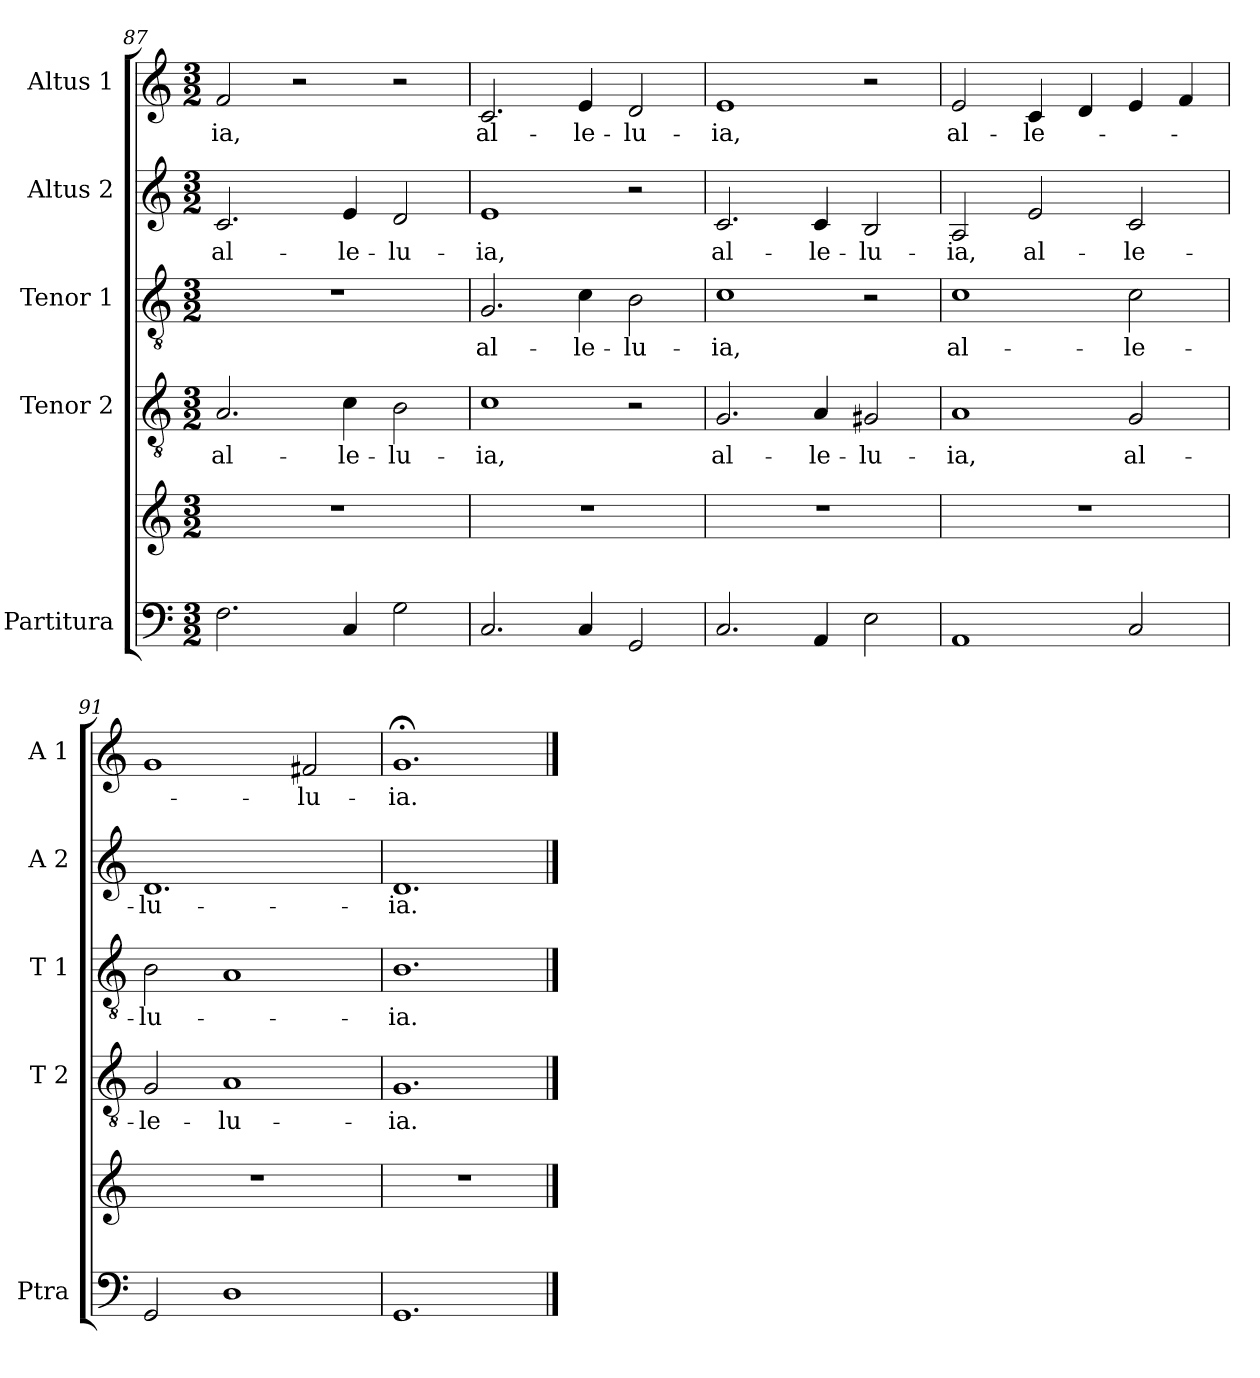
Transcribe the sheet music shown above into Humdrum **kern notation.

**kern	**kern	**kern	**text	**kern	**text	**kern	**text	**kern	**text
*part5	*part5	*part4	*part4	*part3	*part3	*part2	*part2	*part1	*part1
*staff6	*staff5	*staff4	*staff4	*staff3	*staff3	*staff2	*staff2	*staff1	*staff1
*I"Partitura	*	*I"Tenor 2	*	*I"Tenor 1	*	*I"Altus 2	*	*I"Altus 1	*
*I'Ptra	*	*I'T 2	*	*I'T 1	*	*I'A 2	*	*I'A 1	*
*clefF4	*clefG2	*clefGv2	*	*clefGv2	*	*clefG2	*	*clefG2	*
*k[]	*k[]	*k[]	*	*k[]	*	*k[]	*	*k[]	*
*C:	*C:	*C:	*	*C:	*	*C:	*	*C:	*
*M3/2	*M3/2	*M3/2	*	*M3/2	*	*M3/2	*	*M3/2	*
=87	=87	=87	=87	=87	=87	=87	=87	=87	=87
!	!	!	!LO:LY:b	!	!	!	!LO:LY:b	!	!LO:LY:b
2.F\	1.r	2.A/	al-	1.r	.	2.c/	al-	2f/	-ia,
.	.	.	.	.	.	.	.	2r	.
!	!	!	!LO:LY:b	!	!	!	!LO:LY:b	!	!
4C/	.	4c\	-le-	.	.	4e/	-le-	.	.
!	!	!	!LO:LY:b	!	!	!	!LO:LY:b	!	!
2G\	.	2B\	-lu-	.	.	2d/	-lu-	2r	.
=88	=88	=88	=88	=88	=88	=88	=88	=88	=88
!	!	!	!LO:LY:b	!	!LO:LY:b	!	!LO:LY:b	!	!LO:LY:b
2.C/	1.r	1c	-ia,	2.G/	al-	1e	-ia,	2.c/	al-
!	!	!	!	!	!LO:LY:b	!	!	!	!LO:LY:b
4C/	.	.	.	4c\	-le-	.	.	4e/	-le-
!	!	!	!	!	!LO:LY:b	!	!	!	!LO:LY:b
2GG/	.	2r	.	2B\	-lu-	2r	.	2d/	-lu-
=89	=89	=89	=89	=89	=89	=89	=89	=89	=89
!	!	!	!LO:LY:b	!	!LO:LY:b	!	!LO:LY:b	!	!LO:LY:b
2.C/	1.r	2.G/	al-	1c	-ia,	2.c/	al-	1e	-ia,
!	!	!	!LO:LY:b	!	!	!	!LO:LY:b	!	!
4AA/	.	4A/	-le-	.	.	4c/	-le-	.	.
!	!	!	!LO:LY:b	!	!	!	!LO:LY:b	!	!
2E\	.	2G#X/	-lu-	2r	.	2B/	-lu-	2r	.
=90	=90	=90	=90	=90	=90	=90	=90	=90	=90
!	!	!	!LO:LY:b	!	!LO:LY:b	!	!LO:LY:b	!	!LO:LY:b
1AA	1.r	1A	-ia,	1c	al-	2A/	-ia,	2e/	al-
!	!	!	!	!	!	!	!LO:LY:b	!	!LO:LY:b
.	.	.	.	.	.	2e/	al-	4c/	-le-
.	.	.	.	.	.	.	.	4d/	.
!	!	!	!LO:LY:b	!	!LO:LY:b	!	!LO:LY:b	!	!
2C/	.	2G/	al-	2c\	-le-	2c/	-le-	4e/	.
.	.	.	.	.	.	.	.	4f/	.
=91	=91	=91	=91	=91	=91	=91	=91	=91	=91
!	!	!	!LO:LY:b	!	!LO:LY:b	!	!LO:LY:b	!	!
2GG/	1.r	2G/	-le-	2B\	-lu-	1.d	-lu-	1g	.
!	!	!	!LO:LY:b	!	!	!	!	!	!
1D	.	1A	-lu-	1A	.	.	.	.	.
!	!	!	!	!	!	!	!	!	!LO:LY:b
.	.	.	.	.	.	.	.	2f#X/	-lu-
=92	=92	=92	=92	=92	=92	=92	=92	=92	=92
!	!	!	!LO:LY:b	!	!LO:LY:b	!	!LO:LY:b	!	!LO:LY:b
1.GG	1.r	1.G	-ia.	1.B	-ia.	1.d	-ia.	1.g;<	-ia.
==	==	==	==	==	==	==	==	==	==
*-	*-	*-	*-	*-	*-	*-	*-	*-	*-
